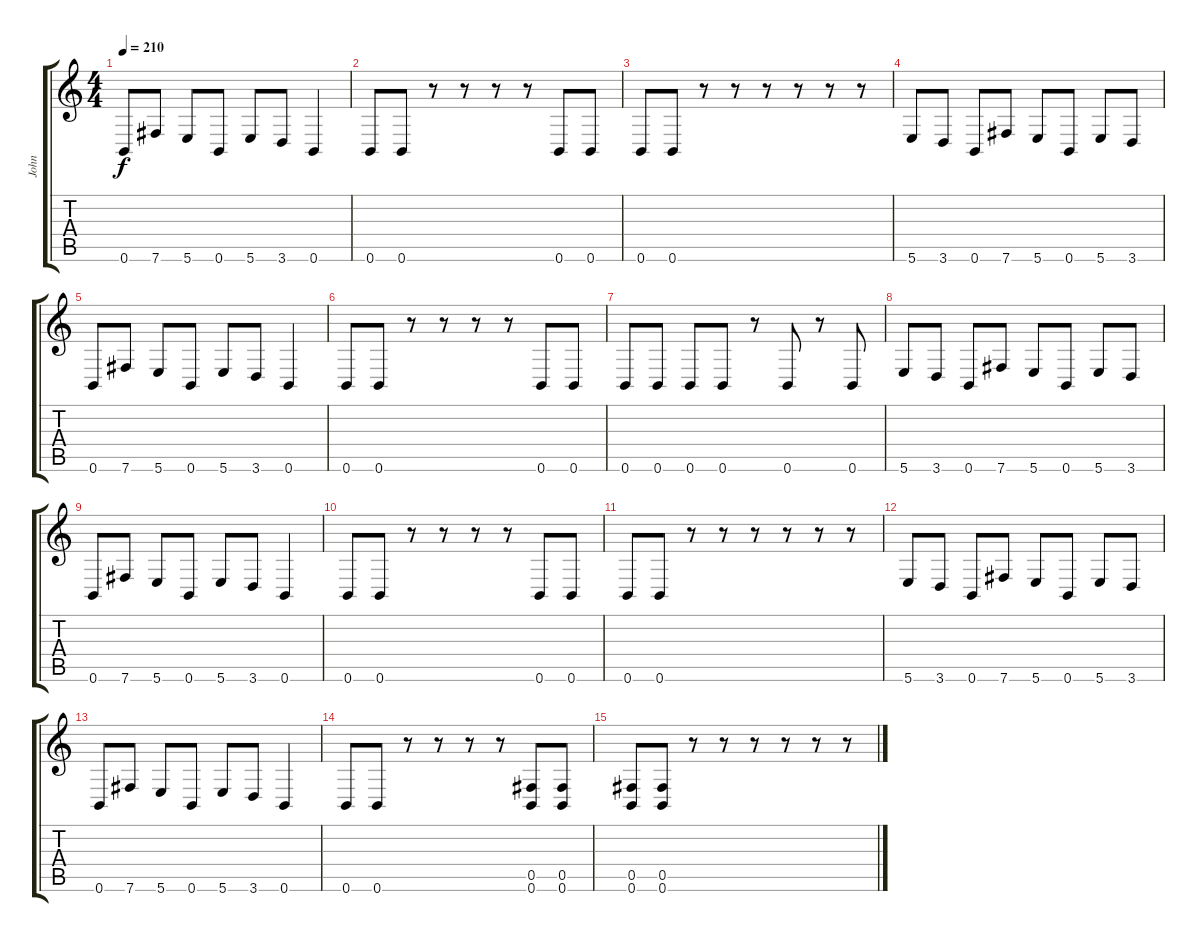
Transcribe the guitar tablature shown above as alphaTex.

\track ("John" "John") {instrument distortionguitar}
\staff {score tabs}
\tuning (Db4 Ab3 E3 B2 Gb2 B1) {hide}
\ts (4 4)
\tempo 210
\clef g2
\ks c
0.6.8{dy f} 7.6.8 5.6.8 0.6.8 5.6.8 3.6.8 0.6.4 |
0.6.8 0.6.8 r.8 r.8 r.8 r.8 0.6.8 0.6.8 |
0.6.8 0.6.8 r.8 r.8 r.8 r.8 r.8 r.8 |
5.6.8 3.6.8 0.6.8 7.6.8 5.6.8 0.6.8 5.6.8 3.6.8 |
0.6.8 7.6.8 5.6.8 0.6.8 5.6.8 3.6.8 0.6.4 |
0.6.8 0.6.8 r.8 r.8 r.8 r.8 0.6.8 0.6.8 |
0.6.8 0.6.8 0.6.8 0.6.8 r.8 0.6.8 r.8 0.6.8 |
5.6.8 3.6.8 0.6.8 7.6.8 5.6.8 0.6.8 5.6.8 3.6.8 |
0.6.8 7.6.8 5.6.8 0.6.8 5.6.8 3.6.8 0.6.4 |
0.6.8 0.6.8 r.8 r.8 r.8 r.8 0.6.8 0.6.8 |
0.6.8 0.6.8 r.8 r.8 r.8 r.8 r.8 r.8 |
5.6.8 3.6.8 0.6.8 7.6.8 5.6.8 0.6.8 5.6.8 3.6.8 |
0.6.8 7.6.8 5.6.8 0.6.8 5.6.8 3.6.8 0.6.4 |
0.6.8 0.6.8 r.8 r.8 r.8 r.8 (0.5 0.6).8 (0.5 0.6).8 |
(0.5 0.6).8 (0.5 0.6).8 r.8 r.8 r.8 r.8 r.8 r.8
